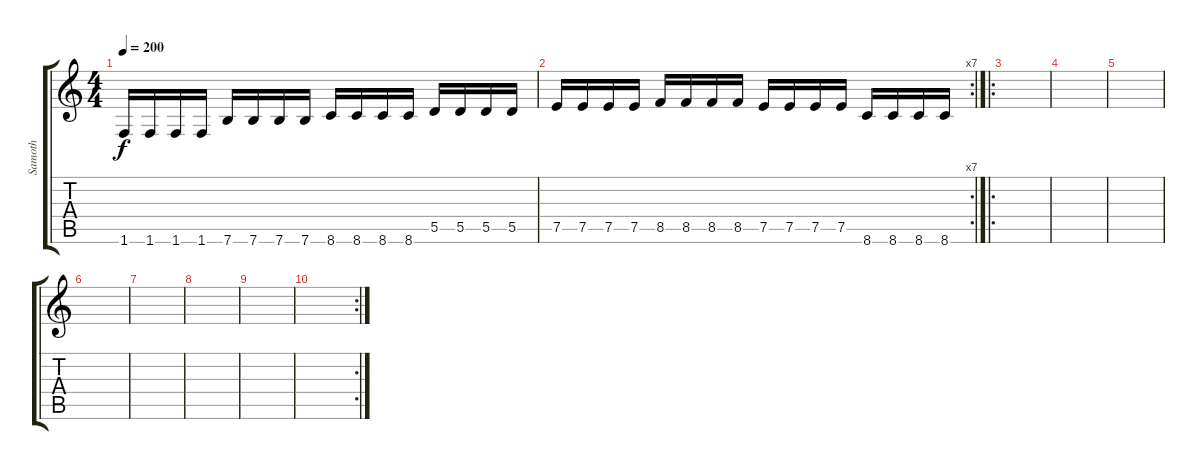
\track ("Samoth" "Samoth") {instrument distortionguitar}
\staff {score tabs}
\tuning (E4 B3 G3 D3 A2 E2) {hide}
\ts (4 4)
\tempo 200
\clef g2
\ks c
1.6.16{dy f} 1.6.16 1.6.16 1.6.16 7.6.16 7.6.16 7.6.16 7.6.16 8.6.16 8.6.16 8.6.16 8.6.16 5.5.16 5.5.16 5.5.16 5.5.16 |
\rc 7
7.5.16 7.5.16 7.5.16 7.5.16 8.5.16 8.5.16 8.5.16 8.5.16 7.5.16 7.5.16 7.5.16 7.5.16 8.6.16 8.6.16 8.6.16 8.6.16 |
\ro
|
|
|
|
|
|
|
\rc 2
